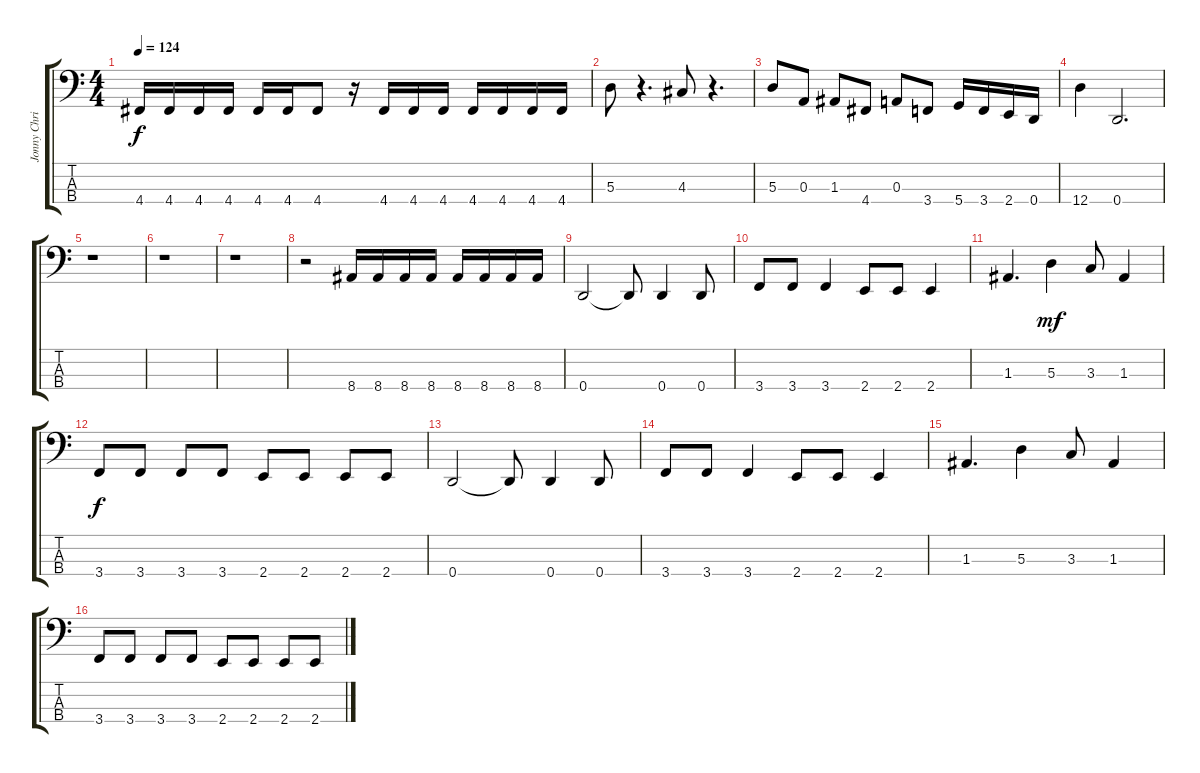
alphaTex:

\track ("Jonny Christ" "Jonny Chri") {instrument electricbassfinger}
\staff {score tabs}
\tuning (G2 D2 A1 D1) {hide}
\ts (4 4)
\tempo 124
\clef f4
\ks c
4.4.16{dy f} 4.4.16 4.4.16 4.4.16 4.4.16 4.4.16 4.4.8 r.16 4.4.16 4.4.16 4.4.16 4.4.16 4.4.16 4.4.16 4.4.16 |
5.3.8 r.4{d} 4.3.8 r.4{d} |
5.3.8 0.3.8 1.3.8 4.4.8 0.3.8 3.4.8 5.4.16 3.4.16 2.4.16 0.4.16 |
12.4.4 0.4.2{d} |
r.1 |
r.1 |
r.1 |
r.2 8.4.16 8.4.16 8.4.16 8.4.16 8.4.16 8.4.16 8.4.16 8.4.16 |
0.4.2 0.4{t}.8 0.4.4 0.4.8 |
3.4.8 3.4.8 3.4.4 2.4.8 2.4.8 2.4.4 |
1.3.4{d} 5.3.4{dy mf} 3.3.8 1.3.4 |
3.4.8{dy f} 3.4.8 3.4.8 3.4.8 2.4.8 2.4.8 2.4.8 2.4.8 |
0.4.2 0.4{t}.8 0.4.4 0.4.8 |
3.4.8 3.4.8 3.4.4 2.4.8 2.4.8 2.4.4 |
1.3.4{d} 5.3.4 3.3.8 1.3.4 |
3.4.8 3.4.8 3.4.8 3.4.8 2.4.8 2.4.8 2.4.8 2.4.8
